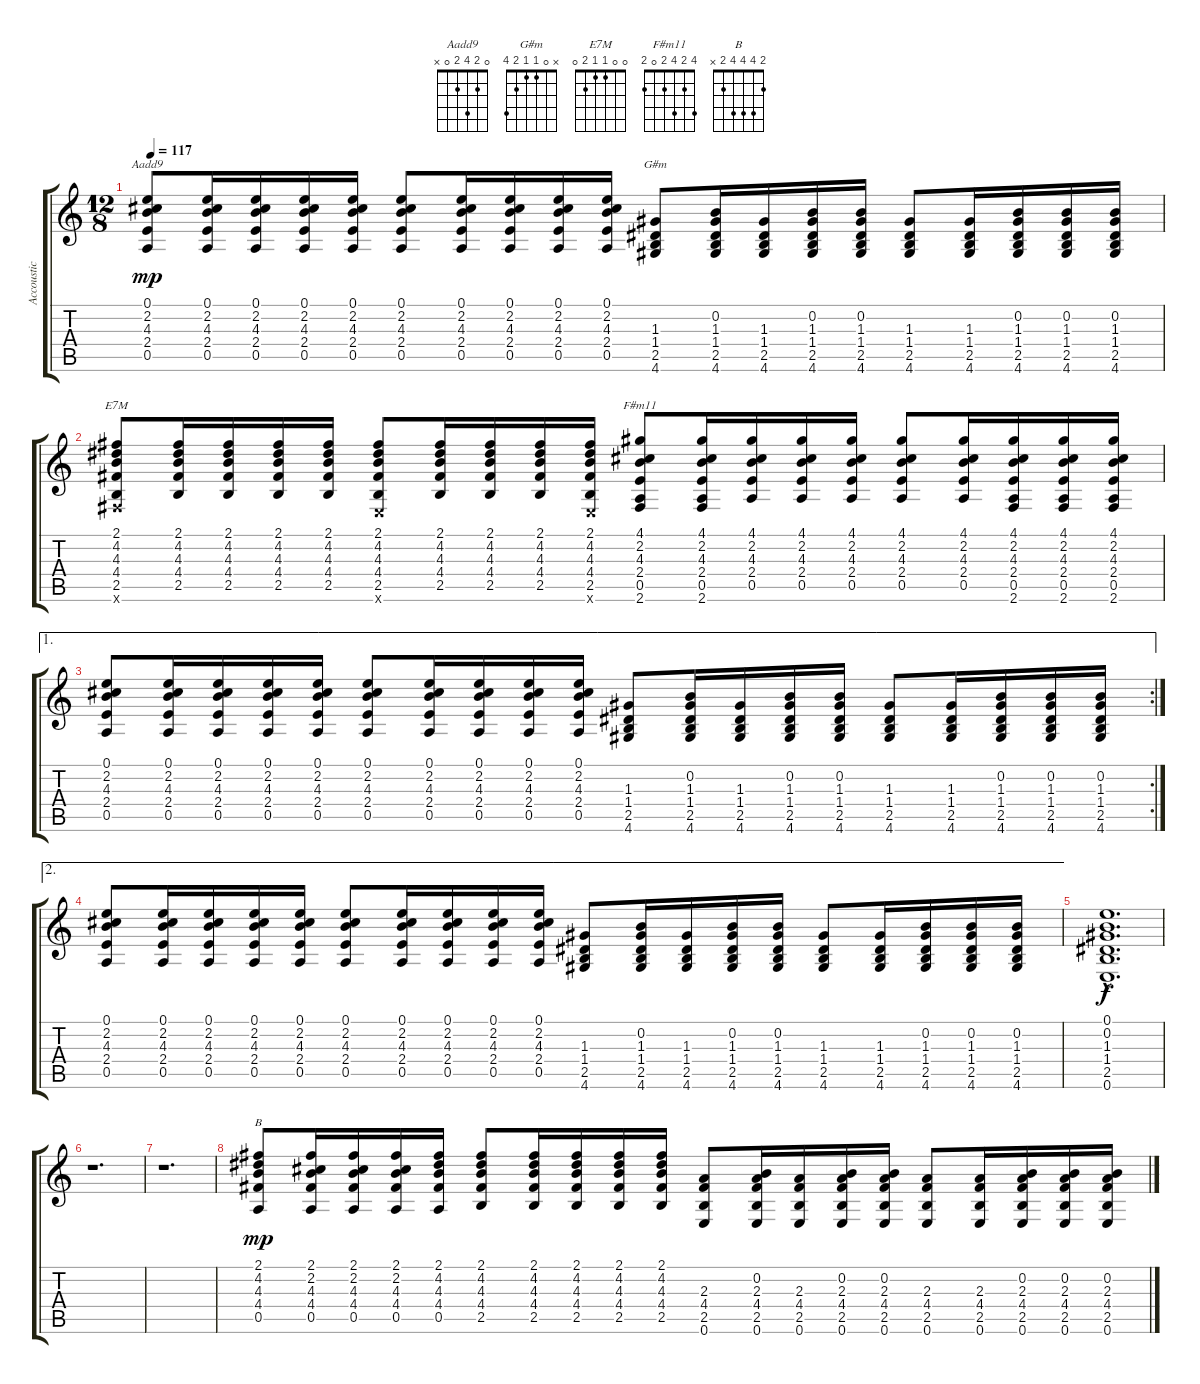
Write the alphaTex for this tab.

\track ("Accoustic " "Accoustic ") {instrument acousticguitarnylon}
\staff {score tabs}
\tuning (E4 B3 G3 D3 A2 E2) {hide}
\chord ("Aadd9" 0 2 4 2 0 x)
\chord ("G#m" x 0 1 1 2 4)
\chord ("E7M" 0 0 1 1 2 0)
\chord ("F#m11" 4 2 4 2 0 2)
\chord ("B" 2 4 4 4 2 x)
\ts (12 8)
\tempo 117
\clef g2
\ks c
(0.1 2.2 4.3 2.4 0.5).8{ch "Aadd9" dy mp} (0.1 2.2 4.3 2.4 0.5).16 (0.1 2.2 4.3 2.4 0.5).16 (0.1 2.2 4.3 2.4 0.5).16 (0.1 2.2 4.3 2.4 0.5).16 (0.1 2.2 4.3 2.4 0.5).8 (0.1 2.2 4.3 2.4 0.5).16 (0.1 2.2 4.3 2.4 0.5).16 (0.1 2.2 4.3 2.4 0.5).16 (0.1 2.2 4.3 2.4 0.5).16 (1.3 1.4 2.5 4.6).8{ch "G#m"} (0.2 1.3 1.4 2.5 4.6).16 (1.3 1.4 2.5 4.6).16 (0.2 1.3 1.4 2.5 4.6).16 (0.2 1.3 1.4 2.5 4.6).16 (1.3 1.4 2.5 4.6).8 (1.3 1.4 2.5 4.6).16 (0.2 1.3 1.4 2.5 4.6).16 (0.2 1.3 1.4 2.5 4.6).16 (0.2 1.3 1.4 2.5 4.6).16 |
(2.1 4.2 4.3 4.4 2.5 2.6{x}).8{ch "E7M"} (2.1 4.2 4.3 4.4 2.5).16 (2.1 4.2 4.3 4.4 2.5).16 (2.1 4.2 4.3 4.4 2.5).16 (2.1 4.2 4.3 4.4 2.5).16 (2.1 4.2 4.3 4.4 2.5 0.6{x}).8 (2.1 4.2 4.3 4.4 2.5).16 (2.1 4.2 4.3 4.4 2.5).16 (2.1 4.2 4.3 4.4 2.5).16 (2.1 4.2 4.3 4.4 2.5 0.6{x}).16 (4.1 2.2 4.3 2.4 0.5 2.6).8{ch "F#m11"} (4.1 2.2 4.3 2.4 0.5 2.6).16 (4.1 2.2 4.3 2.4 0.5).16 (4.1 2.2 4.3 2.4 0.5).16 (4.1 2.2 4.3 2.4 0.5).16 (4.1 2.2 4.3 2.4 0.5).8 (4.1 2.2 4.3 2.4 0.5).16 (4.1 2.2 4.3 2.4 0.5 2.6).16 (4.1 2.2 4.3 2.4 0.5 2.6).16 (4.1 2.2 4.3 2.4 0.5 2.6).16 |
\ae 1
\rc 2
(0.1 2.2 4.3 2.4 0.5).8 (0.1 2.2 4.3 2.4 0.5).16 (0.1 2.2 4.3 2.4 0.5).16 (0.1 2.2 4.3 2.4 0.5).16 (0.1 2.2 4.3 2.4 0.5).16 (0.1 2.2 4.3 2.4 0.5).8 (0.1 2.2 4.3 2.4 0.5).16 (0.1 2.2 4.3 2.4 0.5).16 (0.1 2.2 4.3 2.4 0.5).16 (0.1 2.2 4.3 2.4 0.5).16 (1.3 1.4 2.5 4.6).8 (0.2 1.3 1.4 2.5 4.6).16 (1.3 1.4 2.5 4.6).16 (0.2 1.3 1.4 2.5 4.6).16 (0.2 1.3 1.4 2.5 4.6).16 (1.3 1.4 2.5 4.6).8 (1.3 1.4 2.5 4.6).16 (0.2 1.3 1.4 2.5 4.6).16 (0.2 1.3 1.4 2.5 4.6).16 (0.2 1.3 1.4 2.5 4.6).16 |
\ae 2
(0.1 2.2 4.3 2.4 0.5).8 (0.1 2.2 4.3 2.4 0.5).16 (0.1 2.2 4.3 2.4 0.5).16 (0.1 2.2 4.3 2.4 0.5).16 (0.1 2.2 4.3 2.4 0.5).16 (0.1 2.2 4.3 2.4 0.5).8 (0.1 2.2 4.3 2.4 0.5).16 (0.1 2.2 4.3 2.4 0.5).16 (0.1 2.2 4.3 2.4 0.5).16 (0.1 2.2 4.3 2.4 0.5).16 (1.3 1.4 2.5 4.6).8 (0.2 1.3 1.4 2.5 4.6).16 (1.3 1.4 2.5 4.6).16 (0.2 1.3 1.4 2.5 4.6).16 (0.2 1.3 1.4 2.5 4.6).16 (1.3 1.4 2.5 4.6).8 (1.3 1.4 2.5 4.6).16 (0.2 1.3 1.4 2.5 4.6).16 (0.2 1.3 1.4 2.5 4.6).16 (0.2 1.3 1.4 2.5 4.6).16 |
(0.1{hac} 0.2{hac} 1.3{hac} 1.4{hac} 2.5{hac} 0.6{hac}).1{d dy f} |
r.1{d} |
r.1{d} |
(2.1 4.2 4.3 4.4 0.5).8{ch "B" dy mp} (2.1 2.2 4.3 4.4 0.5).16 (2.1 2.2 4.3 4.4 0.5).16 (2.1 2.2 4.3 4.4 0.5).16 (2.1 4.2 4.3 4.4 0.5).16 (2.1 4.2 4.3 4.4 2.5).8 (2.1 4.2 4.3 4.4 2.5).16 (2.1 4.2 4.3 4.4 2.5).16 (2.1 4.2 4.3 4.4 2.5).16 (2.1 4.2 4.3 4.4 2.5).16 (2.3 4.4 2.5 0.6).8 (0.2 2.3 4.4 2.5 0.6).16 (2.3 4.4 2.5 0.6).16 (0.2 2.3 4.4 2.5 0.6).16 (0.2 2.3 4.4 2.5 0.6).16 (2.3 4.4 2.5 0.6).8 (2.3 4.4 2.5 0.6).16 (0.2 2.3 4.4 2.5 0.6).16 (0.2 2.3 4.4 2.5 0.6).16 (0.2 2.3 4.4 2.5 0.6).16
